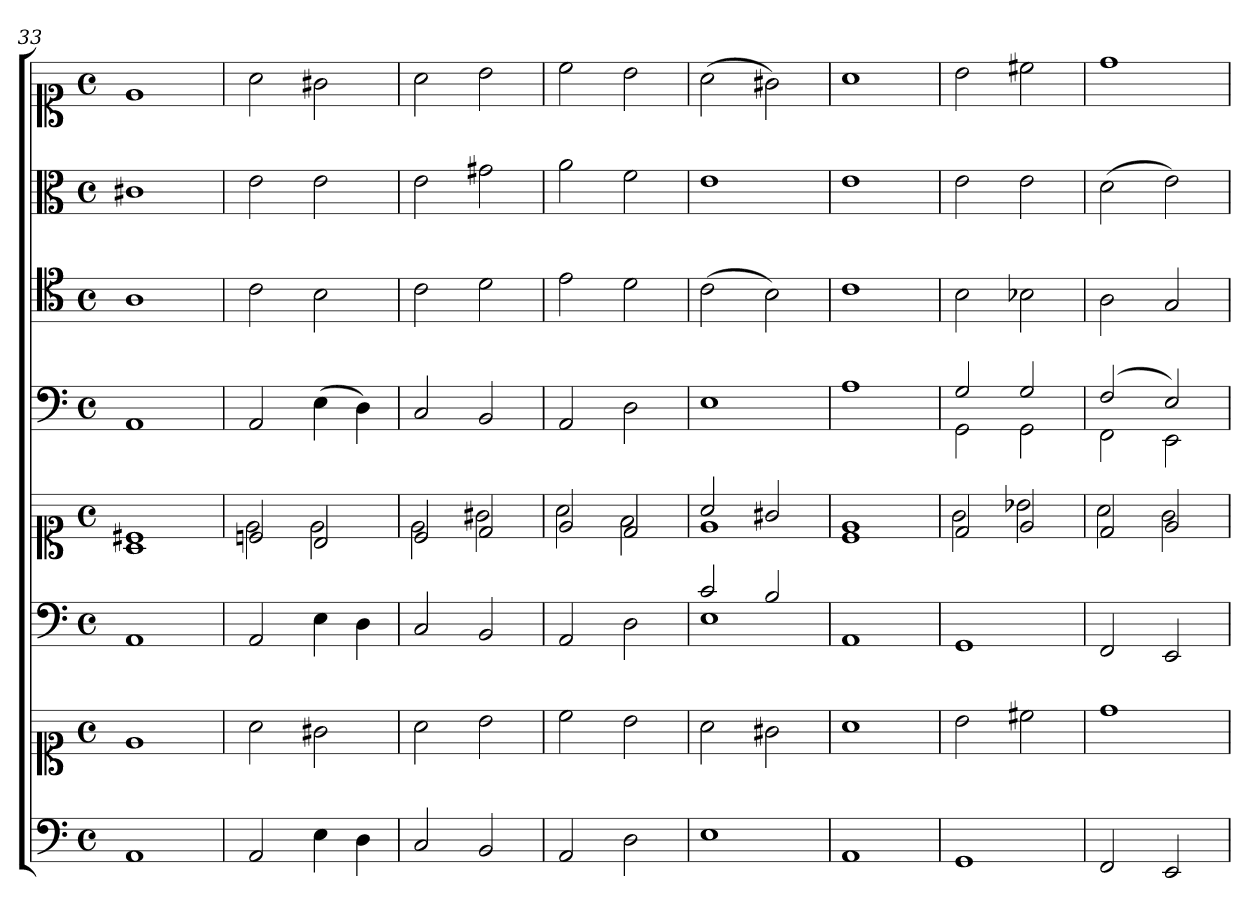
**kern	**kern	**kern	**kern	**kern	**kern	**kern	**kern
*part6	*part6	*part5	*part5	*part4	*part3	*part2	*part1
*staff8	*staff7	*staff6	*staff5	*staff4	*staff3	*staff2	*staff1
*clefF4	*clefC1	*clefF4	*clefC1	*clefF4	*clefC4	*clefC3	*clefC1
*k[]	*k[]	*k[]	*k[]	*k[]	*k[]	*k[]	*k[]
*M4/4	*M4/4	*M4/4	*M4/4	*M4/4	*M4/4	*M4/4	*M4/4
*met(c)	*met(c)	*met(c)	*met(c)	*met(c)	*met(c)	*met(c)	*met(c)
=33	=33	=33	=33	=33	=33	=33	=33
*	*	*	*^	*	*	*	*
1AA	1e	1AA	1A	1c#X	1AA	1A	1c#X	1e
=34	=34	=34	=34	=34	=34	=34	=34	=34
2AA	2a	2AA	2cn	2e	2AA	2c	2e	2a
4E	2g#X	4E	2B	2e	(4E	2B	2e	2g#X
4D	.	4D	.	.	4D)	.	.	.
=35	=35	=35	=35	=35	=35	=35	=35	=35
2C	2a	2C	2c	2e	2C	2c	2e	2a
2BB	2b	2BB	2d	2g#X	2BB	2d	2g#X	2b
=36	=36	=36	=36	=36	=36	=36	=36	=36
2AA	2cc	2AA	2e	2a	2AA	2e	2a	2cc
2D	2b	2D	2d	2f	2D	2d	2f	2b
=37	=37	=37	=37	=37	=37	=37	=37	=37
*	*	*^	*	*	*	*	*	*
1E	2a	2c	1E	2a	1e	1E	(2c	1e	(2a
.	2g#X	2B	.	2g#X	.	.	2B)	.	2g#X)
*	*	*v	*v	*	*	*	*	*	*
=38	=38	=38	=38	=38	=38	=38	=38	=38
1AA	1a	1AA	1c	1e	1A	1c	1e	1a
=39	=39	=39	=39	=39	=39	=39	=39	=39
*	*	*	*	*	*^	*	*	*
1GG	2b	1GG	2d	2g	2G	2GG	2B	2e	2b
.	2cc#X	.	2e	2b-X	2G	2GG	2B-X	2e	2cc#X
=40	=40	=40	=40	=40	=40	=40	=40	=40	=40
2FF	1dd	2FF	2d	2a	(2F	2FF	2A	(2d	1dd
2EE	.	2EE	2e	2g	2E)	2EE	2G	2e)	.
*	*	*	*v	*v	*	*	*	*	*
*	*	*	*	*v	*v	*	*	*
=	=	=	=	=	=	=	=
*-	*-	*-	*-	*-	*-	*-	*-
